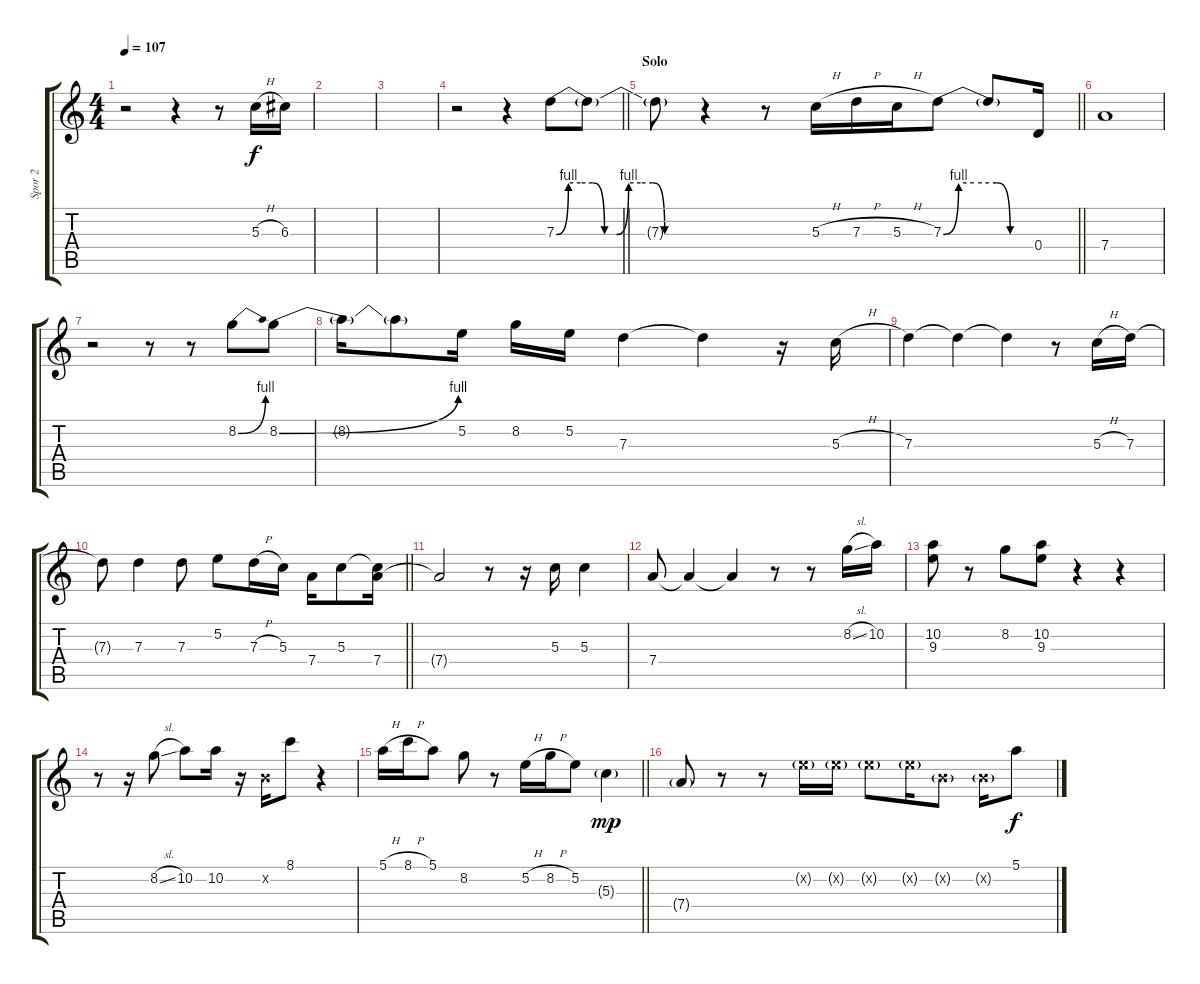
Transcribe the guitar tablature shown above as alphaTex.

\track ("Spor 2" "Spor 2") {instrument electricguitarclean}
\staff {score tabs}
\tuning (E4 B3 G3 D3 A2 E2) {hide}
\ts (4 4)
\tempo 107
\clef g2
\ks c
r.2{dy f} r.4 r.8 5.3{h}.16 6.3.16 |
|
|
\barLineRight lightlight
r.2{volume 16} r.4 7.3{be (custom 0 0 5 4 10 4 15 4 20 0 25 0 30 4 35 4 40 4 45 0 50 0 55 0 60 0)}.8 7.3{t}.8 |
\section ("" "Solo")
\barLineRight lightlight
7.3{t}.8 r.4 r.8 5.3{h}.16 7.3{h}.16 5.3{h}.16 7.3{be (custom 0 0 10 4 20 4 30 4 35 4 44 0 60 0)}.8 7.3{t}.8 0.4.16 |
7.4.1 |
r.2 r.8 r.8 8.2{be (bend 0 0 60 4)}.8 8.2{be (bend 0 0 60 4)}.8 |
8.2{t}.16 8.2{t}.8 5.2.16 8.2.16 5.2.16 7.3.4 7.3{t}.4 r.16 5.3{h}.16 |
7.3.4 7.3{t}.4 7.3{t}.4 r.8 5.3{h}.16 7.3.16 |
\barLineRight lightlight
7.3{t}.8 7.3.4 7.3.8 5.2.8 7.3{h}.16 5.3.16 7.4.16 5.3.8 (5.3{t} 7.4).16 |
7.4{t}.2 r.8 r.16 5.3.16 5.3.4 |
7.4.8 7.4{t}.4 7.4{t}.4 r.8 r.8 8.2{sl}.16 10.2.16 |
(10.2 9.3).8 r.8 8.2.8 (10.2 9.3).8 r.4 r.4 |
r.8 r.16 8.2{sl}.8 10.2.8 10.2.16 r.16 0.2{x}.16 8.1.8 r.4 |
\barLineRight lightlight
5.1{h}.16 8.1{h}.16 5.1.8 8.2.8 r.8 5.2{h}.16 8.2{h}.16 5.2.8 5.3{g}.4{dy mp} |
7.4{g}.8 r.8 r.8 5.2{g x}.16 5.2{g x}.16 5.2{g x}.8 5.2{g x}.16 0.2{g x}.8 0.2{g x}.16 5.1.8{dy f}
